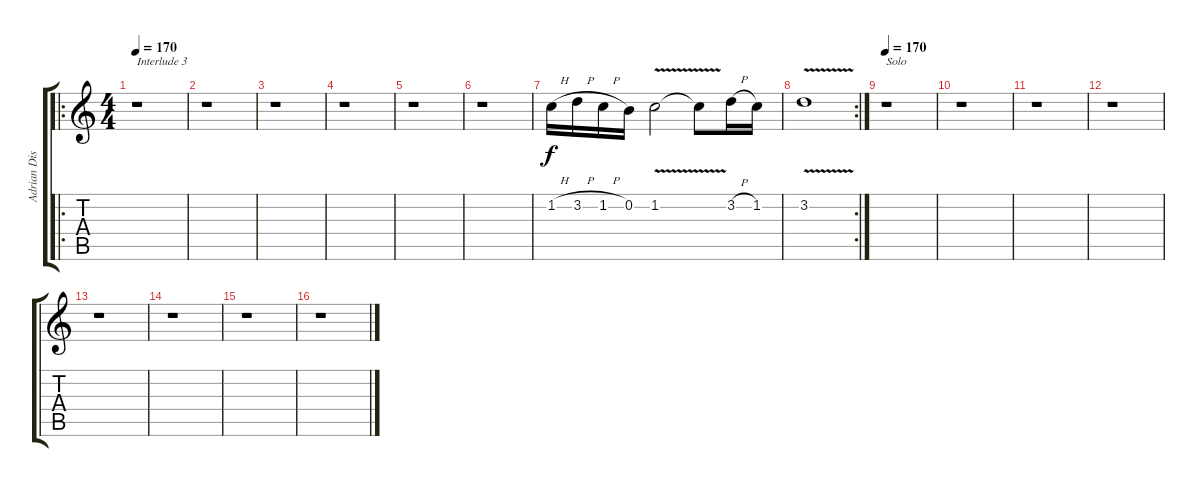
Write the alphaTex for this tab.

\track ("Adrian Distortion" "Adrian Dis") {instrument distortionguitar}
\staff {score tabs}
\tuning (E4 B3 G3 D3 A2 E2) {hide}
\ro
\ts (4 4)
\tempo 170
\clef g2
\ks c
r.1{txt "Interlude 3" dy f} |
r.1 |
r.1 |
r.1 |
r.1 |
r.1 |
1.2{h}.16 3.2{h}.16 1.2{h}.16 0.2.16 1.2{v}.2 1.2{t}.8 3.2{h}.16 1.2.16 |
\rc 2
3.2{v}.1 |
\tempo 170
r.1{txt "Solo"} |
r.1 |
r.1 |
r.1 |
r.1 |
r.1 |
r.1 |
r.1
